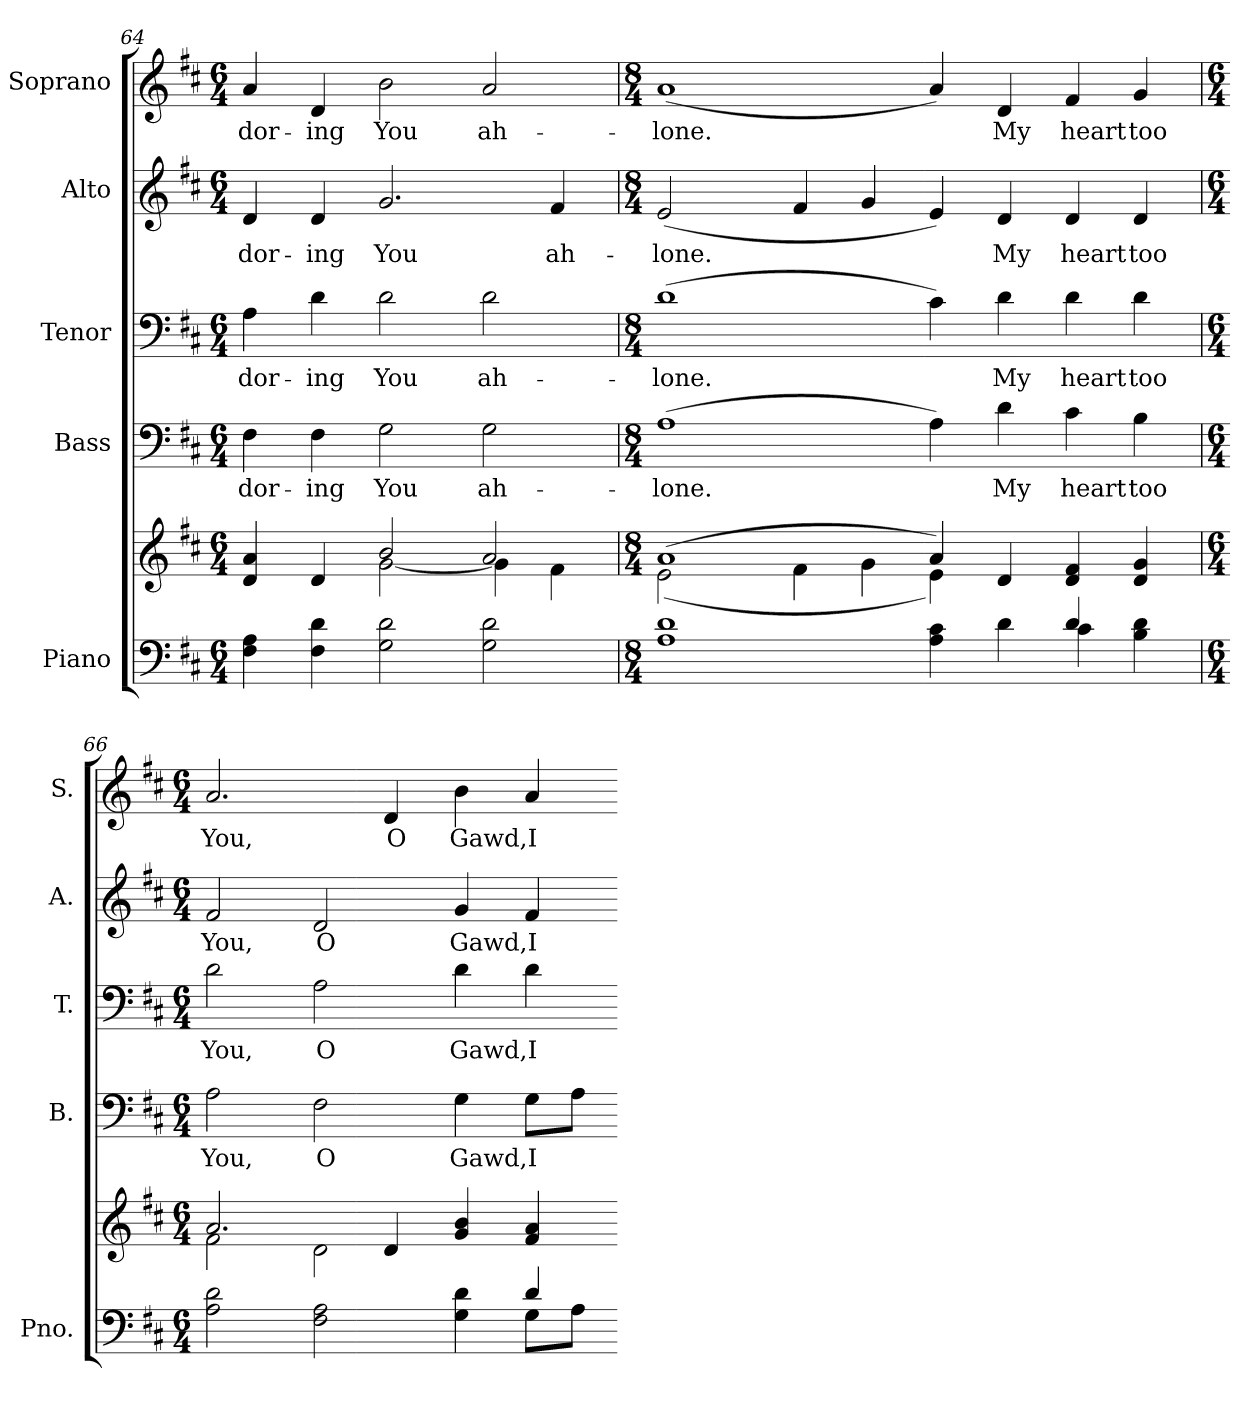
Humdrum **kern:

**kern	**kern	**kern	**text	**kern	**text	**kern	**text	**kern	**text
*part5	*part5	*part4	*part4	*part3	*part3	*part2	*part2	*part1	*part1
*staff6	*staff5	*staff4	*staff4	*staff3	*staff3	*staff2	*staff2	*staff1	*staff1
*I"Piano	*	*I"Bass	*	*I"Tenor	*	*I"Alto	*	*I"Soprano	*
*I'Pno.	*	*I'B.	*	*I'T.	*	*I'A.	*	*I'S.	*
*clefF4	*clefG2	*clefF4	*	*clefF4	*	*clefG2	*	*clefG2	*
*k[f#c#]	*k[f#c#]	*k[f#c#]	*	*k[f#c#]	*	*k[f#c#]	*	*k[f#c#]	*
*D:	*D:	*D:	*	*D:	*	*D:	*	*D:	*
*M6/4	*M6/4	*M6/4	*	*M6/4	*	*M6/4	*	*M6/4	*
=64	=64	=64	=64	=64	=64	=64	=64	=64	=64
*	*^	*	*	*	*	*	*	*	*
!	!	!	!	!LO:LY:b:color=#000000	!	!	!	!	!	!
!	!	!	!	!	!	!LO:LY:b:color=#000000	!	!	!	!
!	!	!	!	!	!	!	!	!LO:LY:b:color=#000000	!	!
!	!	!	!	!	!	!	!	!	!	!LO:LY:b:color=#000000
4F#i\ 4Ai	4di/ 4ai	4ryy	4F#i\	dor-	4Ai\	dor-	4di/	dor-	4ai/	dor-
!	!	!	!	!LO:LY:b:color=#000000	!	!	!	!	!	!
!	!	!	!	!	!	!LO:LY:b:color=#000000	!	!	!	!
!	!	!	!	!	!	!	!	!LO:LY:b:color=#000000	!	!
!	!	!	!	!	!	!	!	!	!	!LO:LY:b:color=#000000
4F#i\ 4di	4di/	4ryy	4F#i\	-ing	4di\	-ing	4di/	-ing	4di/	-ing
!	!	!	!	!LO:LY:b:color=#000000	!	!	!	!	!	!
!	!	!	!	!	!	!LO:LY:b:color=#000000	!	!	!	!
!	!	!	!	!	!	!	!	!LO:LY:b:color=#000000	!	!
!	!	!	!	!	!	!	!	!	!	!LO:LY:b:color=#000000
2Gi\ 2di	2bi/	[<2gi\	2Gi\	You	2di\	You	2.gi/	You	2bi\	You
!	!	!	!	!LO:LY:b:color=#000000	!	!	!	!	!	!
!	!	!	!	!	!	!LO:LY:b:color=#000000	!	!	!	!
!	!	!	!	!	!	!	!	!	!	!LO:LY:b:color=#000000
2Gi\ 2di	2ai/	4gi\]	2Gi\	ah-	2di\	ah-	.	.	2ai/	ah-
!	!	!	!	!	!	!	!	!LO:LY:b:color=#000000	!	!
.	.	4f#i\	.	.	.	.	4f#i/	ah-	.	.
!!LO:PB:g=z
=65	=65	=65	=65	=65	=65	=65	=65	=65	=65	=65
*M8/4	*M8/4	*	*M8/4	*	*M8/4	*	*M8/4	*	*M8/4	*
*^	*	*	*	*	*	*	*	*	*	*
!	!	!	!	!	!LO:LY:b:color=#000000	!	!	!	!	!	!
!	!	!	!	!	!	!	!LO:LY:b:color=#000000	!	!	!	!
!	!	!	!	!	!	!	!	!	!LO:LY:b:color=#000000	!	!
!	!	!	!	!	!	!	!	!	!	!	!LO:LY:b:color=#000000
1Ai 1di	4ryy	(1ai	(2ei\	(1Ai	-lone.	(1di	-lone.	(2ei/	-lone.	(1ai	-lone.
.	4ryy	.	.	.	.	.	.	.	.	.	.
.	2ryy	.	4f#i\	.	.	.	.	4f#i/	.	.	.
.	.	.	4gi\	.	.	.	.	4gi/	.	.	.
4Ai\ 4c#i	4ryy	4ai/)	4ei\)	4Ai\)	.	4c#i\)	.	4ei/)	.	4ai/)	.
!	!	!	!	!	!LO:LY:b:color=#000000	!	!	!	!	!	!
!	!	!	!	!	!	!	!LO:LY:b:color=#000000	!	!	!	!
!	!	!	!	!	!	!	!	!	!LO:LY:b:color=#000000	!	!
!	!	!	!	!	!	!	!	!	!	!	!LO:LY:b:color=#000000
4di\	4ryy	4di/	4ryy	4di\	My	4di\	My	4di/	My	4di/	My
!	!	!	!	!	!LO:LY:b:color=#000000	!	!	!	!	!	!
!	!	!	!	!	!	!	!LO:LY:b:color=#000000	!	!	!	!
!	!	!	!	!	!	!	!	!	!LO:LY:b:color=#000000	!	!
!	!	!	!	!	!	!	!	!	!	!	!LO:LY:b:color=#000000
4di/	4c#i\	4di/ 4f#i	4ryy	4c#i\	heart	4di\	heart	4di/	heart	4f#i/	heart
!	!	!	!	!	!LO:LY:b:color=#000000	!	!	!	!	!	!
!	!	!	!	!	!	!	!LO:LY:b:color=#000000	!	!	!	!
!	!	!	!	!	!	!	!	!	!LO:LY:b:color=#000000	!	!
!	!	!	!	!	!	!	!	!	!	!	!LO:LY:b:color=#000000
4Bi\ 4di	4ryy	4di/ 4gi	4ryy	4Bi\	too	4di\	too	4di/	too	4gi/	too
=66	=66	=66	=66	=66	=66	=66	=66	=66	=66	=66	=66
*M6/4	*	*M6/4	*	*M6/4	*	*M6/4	*	*M6/4	*	*M6/4	*
!	!	!	!	!	!LO:LY:b:color=#000000	!	!	!	!	!	!
!	!	!	!	!	!	!	!LO:LY:b:color=#000000	!	!	!	!
!	!	!	!	!	!	!	!	!	!LO:LY:b:color=#000000	!	!
!	!	!	!	!	!	!	!	!	!	!	!LO:LY:b:color=#000000
2Ai\ 2di	2ryy	2.ai/	2f#i\	2Ai\	You,	2di\	You,	2f#i/	You,	2.ai/	You,
!	!	!	!	!	!LO:LY:b:color=#000000	!	!	!	!	!	!
!	!	!	!	!	!	!	!LO:LY:b:color=#000000	!	!	!	!
!	!	!	!	!	!	!	!	!	!LO:LY:b:color=#000000	!	!
2F#i\ 2Ai	4ryy	.	2di\	2F#i\	O	2Ai\	O	2di/	O	.	.
!	!	!	!	!	!	!	!	!	!	!	!LO:LY:b:color=#000000
.	4ryy	4di/	.	.	.	.	.	.	.	4di/	O
!	!	!	!	!	!LO:LY:b:color=#000000	!	!	!	!	!	!
!	!	!	!	!	!	!	!LO:LY:b:color=#000000	!	!	!	!
!	!	!	!	!	!	!	!	!	!LO:LY:b:color=#000000	!	!
!	!	!	!	!	!	!	!	!	!	!	!LO:LY:b:color=#000000
4Gi\ 4di	4ryy	4gi/ 4bi	4ryy	4Gi\	Gawd,	4di\	Gawd,	4gi/	Gawd,	4bi\	Gawd,
!	!	!	!	!	!LO:LY:b:color=#000000	!	!	!	!	!	!
!	!	!	!	!	!	!	!LO:LY:b:color=#000000	!	!	!	!
!	!	!	!	!	!	!	!	!	!LO:LY:b:color=#000000	!	!
!	!	!	!	!	!	!	!	!	!	!	!LO:LY:b:color=#000000
4di/	8Gi\L	4f#i/ 4ai	4ryy	8Gi\L	I	4di\	I	4f#i/	I	4ai/	I
.	8Ai\J	.	.	8Ai\J	.	.	.	.	.	.	.
*v	*v	*	*	*	*	*	*	*	*	*	*
*	*v	*v	*	*	*	*	*	*	*	*
=-	=-	=-	=-	=-	=-	=-	=-	=-	=-
*-	*-	*-	*-	*-	*-	*-	*-	*-	*-
